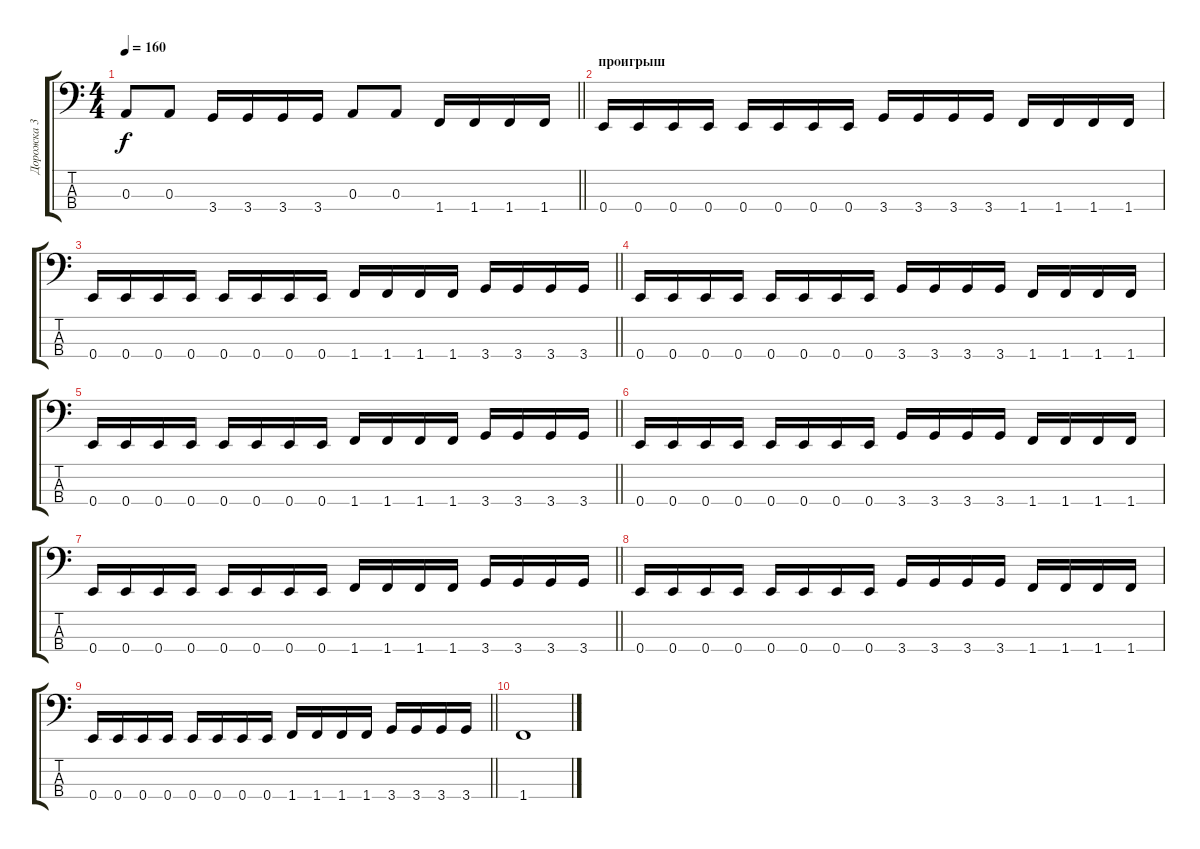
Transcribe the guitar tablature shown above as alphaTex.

\track ("Дорожка 3" "Дорожка 3") {instrument electricbasspick}
\staff {score tabs}
\tuning (G2 D2 A1 E1) {hide}
\ts (4 4)
\tempo 160
\clef f4
\barLineRight lightlight
\ks c
0.3.8{dy f} 0.3.8 3.4.16 3.4.16 3.4.16 3.4.16 0.3.8 0.3.8 1.4.16 1.4.16 1.4.16 1.4.16 |
\section ("" "проигрыш")
0.4.16 0.4.16 0.4.16 0.4.16 0.4.16 0.4.16 0.4.16 0.4.16 3.4.16 3.4.16 3.4.16 3.4.16 1.4.16 1.4.16 1.4.16 1.4.16 |
\barLineRight lightlight
0.4.16 0.4.16 0.4.16 0.4.16 0.4.16 0.4.16 0.4.16 0.4.16 1.4.16 1.4.16 1.4.16 1.4.16 3.4.16 3.4.16 3.4.16 3.4.16 |
0.4.16 0.4.16 0.4.16 0.4.16 0.4.16 0.4.16 0.4.16 0.4.16 3.4.16 3.4.16 3.4.16 3.4.16 1.4.16 1.4.16 1.4.16 1.4.16 |
\barLineRight lightlight
0.4.16 0.4.16 0.4.16 0.4.16 0.4.16 0.4.16 0.4.16 0.4.16 1.4.16 1.4.16 1.4.16 1.4.16 3.4.16 3.4.16 3.4.16 3.4.16 |
0.4.16 0.4.16 0.4.16 0.4.16 0.4.16 0.4.16 0.4.16 0.4.16 3.4.16 3.4.16 3.4.16 3.4.16 1.4.16 1.4.16 1.4.16 1.4.16 |
\barLineRight lightlight
0.4.16 0.4.16 0.4.16 0.4.16 0.4.16 0.4.16 0.4.16 0.4.16 1.4.16 1.4.16 1.4.16 1.4.16 3.4.16 3.4.16 3.4.16 3.4.16 |
0.4.16 0.4.16 0.4.16 0.4.16 0.4.16 0.4.16 0.4.16 0.4.16 3.4.16 3.4.16 3.4.16 3.4.16 1.4.16 1.4.16 1.4.16 1.4.16 |
\barLineRight lightlight
0.4.16 0.4.16 0.4.16 0.4.16 0.4.16 0.4.16 0.4.16 0.4.16 1.4.16 1.4.16 1.4.16 1.4.16 3.4.16 3.4.16 3.4.16 3.4.16 |
1.4.1
